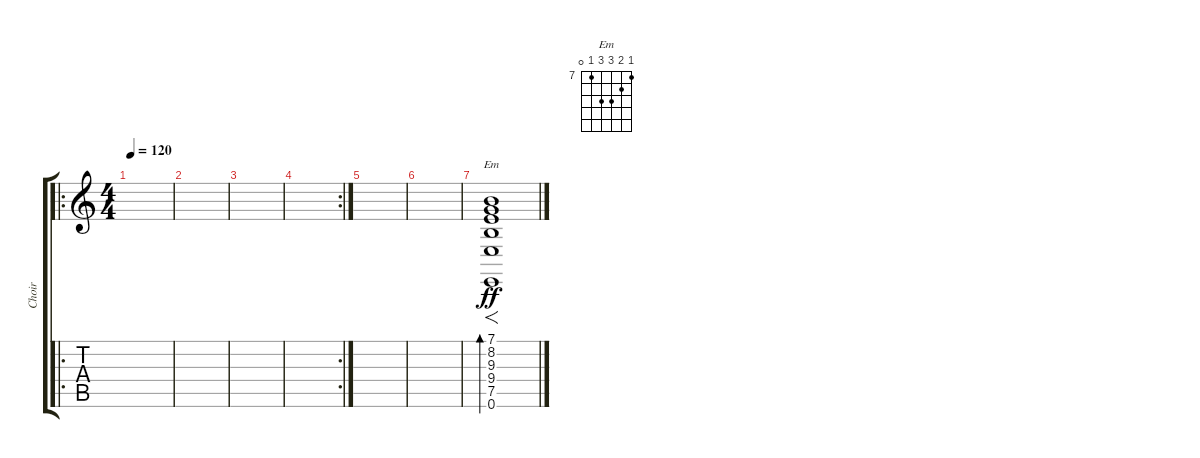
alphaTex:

\track ("Choir" "Choir") {instrument synthstrings1}
\staff {score tabs}
\tuning (E4 B3 G3 D3 A2 E2) {hide}
\chord ("Em" 7 8 9 9 7 0) {firstfret 7}
\ro
\ts (4 4)
\tempo 120
\clef g2
\ks c
|
|
|
\rc 2
|
|
|
(7.1 8.2 9.3 9.4 7.5 0.6).1{f bd 480 ch "Em" dy ff}
